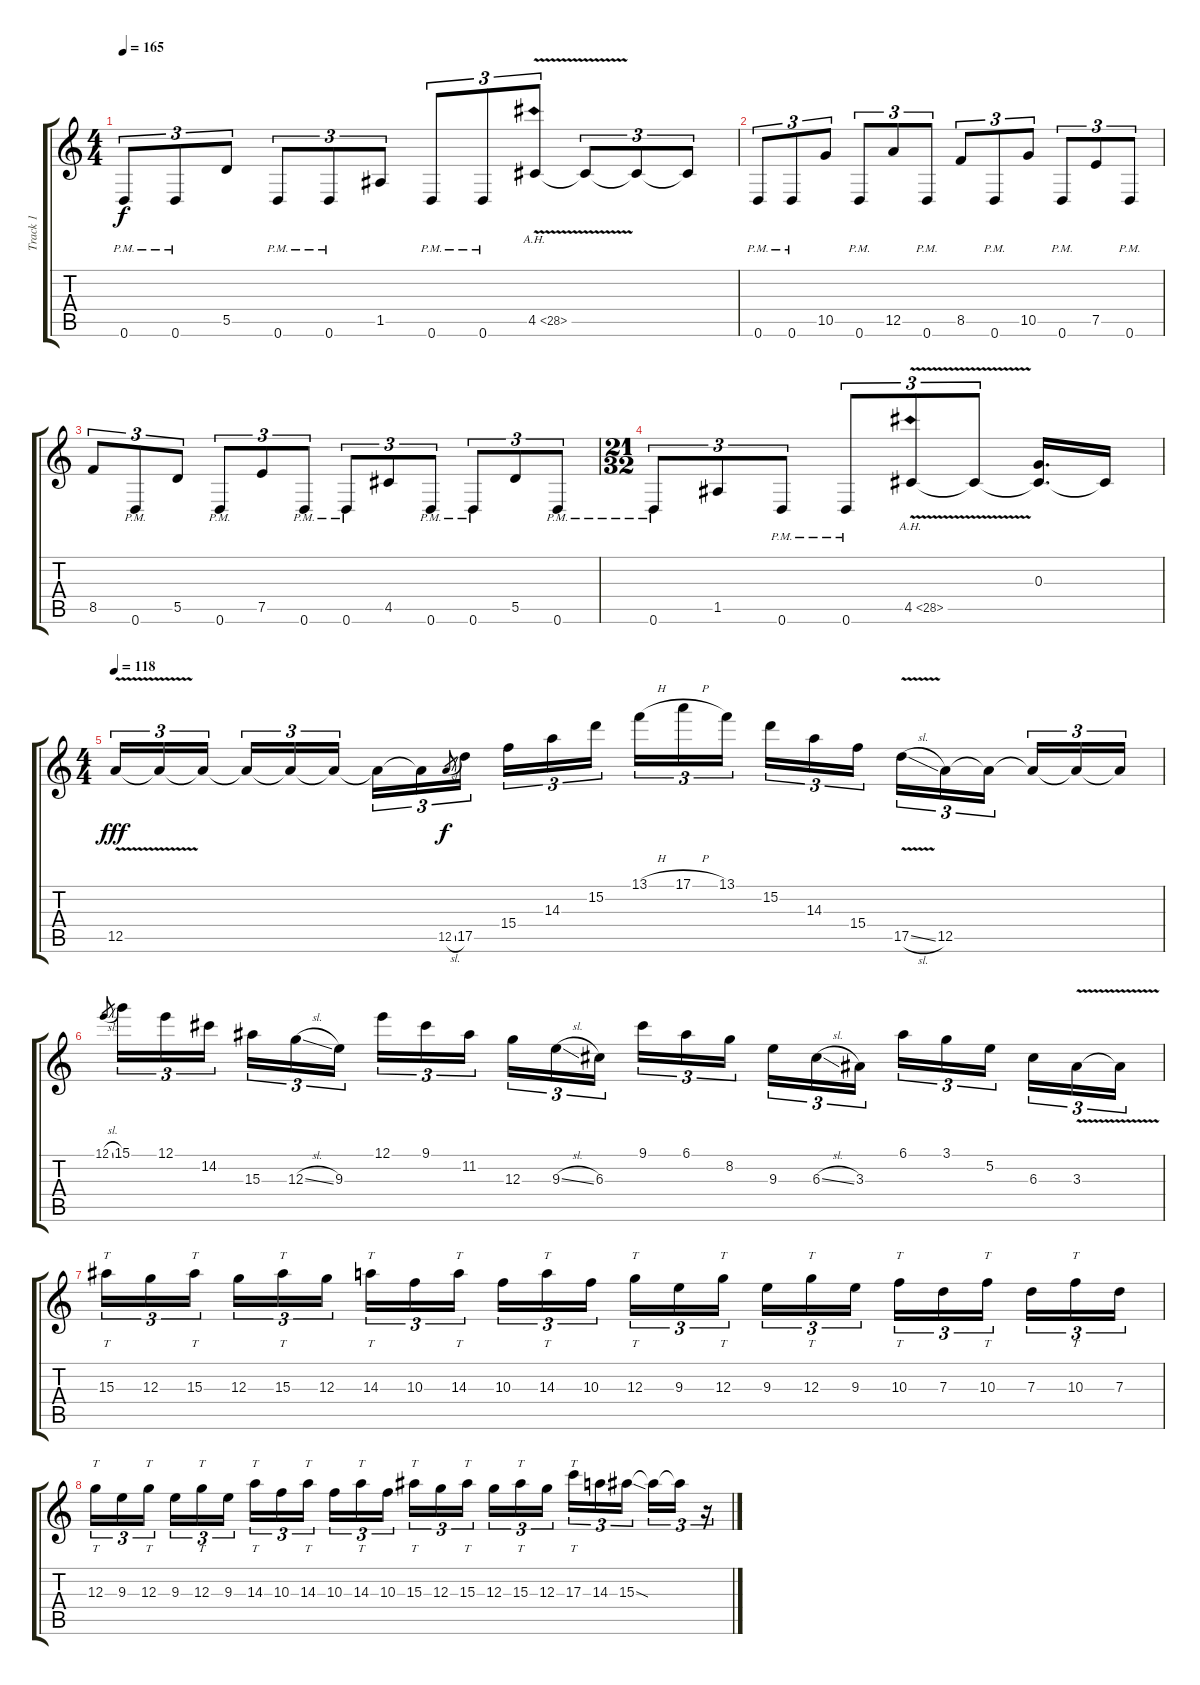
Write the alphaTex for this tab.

\track ("Track 1" "Track 1") {instrument distortionguitar}
\staff {score tabs}
\tuning (E4 B3 G3 D3 A2 D2) {hide}
\ts (4 4)
\tempo 165
\clef g2
\ks c
0.6{pm}.8{tu (3 2) dy f} 0.6{pm}.8{tu (3 2)} 5.5.8{tu (3 2)} 0.6{pm}.8{tu (3 2)} 0.6{pm}.8{tu (3 2)} 1.5.8{tu (3 2)} 0.6{pm}.8{tu (3 2)} 0.6{pm}.8{tu (3 2)} 4.5{ah 24 v}.8{tu (3 2)} 4.5{t}.8{tu (3 2)} 4.5{t}.8{tu (3 2)} 4.5{t}.8{tu (3 2)} |
0.6{pm}.8{tu (3 2)} 0.6{pm}.8{tu (3 2)} 10.5.8{tu (3 2)} 0.6{pm}.8{tu (3 2)} 12.5.8{tu (3 2)} 0.6{pm}.8{tu (3 2)} 8.5.8{tu (3 2)} 0.6{pm}.8{tu (3 2)} 10.5.8{tu (3 2)} 0.6{pm}.8{tu (3 2)} 7.5.8{tu (3 2)} 0.6{pm}.8{tu (3 2)} |
8.5.8{tu (3 2)} 0.6{pm}.8{tu (3 2)} 5.5.8{tu (3 2)} 0.6{pm}.8{tu (3 2)} 7.5.8{tu (3 2)} 0.6{pm}.8{tu (3 2)} 0.6{pm}.8{tu (3 2)} 4.5.8{tu (3 2)} 0.6{pm}.8{tu (3 2)} 0.6{pm}.8{tu (3 2)} 5.5.8{tu (3 2)} 0.6{pm}.8{tu (3 2)} |
\ts (21 32)
0.6{pm}.8{tu (3 2)} 1.5.8{tu (3 2)} 0.6{pm}.8{tu (3 2)} 0.6{pm}.8{tu (3 2)} 4.5{ah 24 v}.8{tu (3 2)} 4.5{t}.8{tu (3 2)} (0.3 4.5{t}).16{d} 4.5{t}.16 |
\ts (4 4)
\tempo 118
12.5{v}.16{tu (3 2) dy fff} 12.5{t}.16{tu (3 2)} 12.5{t}.16{tu (3 2) beam splitsecondary} 12.5{t}.16{tu (3 2)} 12.5{t}.16{tu (3 2)} 12.5{t}.16{tu (3 2)} 12.5{t}.16{tu (3 2)} 12.5{t}.16{tu (3 2)} 12.5{sl}.8{gr dy f} 17.5.16{tu (3 2) beam splitsecondary} 15.4.16{tu (3 2)} 14.3.16{tu (3 2)} 15.2.16{tu (3 2)} 13.1{h}.16{tu (3 2)} 17.1{h}.16{tu (3 2)} 13.1.16{tu (3 2) beam splitsecondary} 15.2.16{tu (3 2)} 14.3.16{tu (3 2)} 15.4.16{tu (3 2)} 17.5{v sl}.16{tu (3 2)} 12.5.16{tu (3 2)} 12.5{t}.16{tu (3 2) beam splitsecondary} 12.5{t}.16{tu (3 2)} 12.5{t}.16{tu (3 2)} 12.5{t}.16{tu (3 2)} |
12.1{sl}.8{gr} 15.1.16{tu (3 2)} 12.1.16{tu (3 2)} 14.2.16{tu (3 2) beam splitsecondary} 15.3.16{tu (3 2)} 12.3{sl}.16{tu (3 2)} 9.3.16{tu (3 2)} 12.1.16{tu (3 2)} 9.1.16{tu (3 2)} 11.2.16{tu (3 2) beam splitsecondary} 12.3.16{tu (3 2)} 9.3{sl}.16{tu (3 2)} 6.3.16{tu (3 2)} 9.1.16{tu (3 2)} 6.1.16{tu (3 2)} 8.2.16{tu (3 2) beam splitsecondary} 9.3.16{tu (3 2)} 6.3{sl}.16{tu (3 2)} 3.3.16{tu (3 2)} 6.1.16{tu (3 2)} 3.1.16{tu (3 2)} 5.2.16{tu (3 2) beam splitsecondary} 6.3.16{tu (3 2)} 3.3{v}.16{tu (3 2)} 3.3{t}.16{tu (3 2)} |
15.3.16{tt tu (3 2)} 12.3.16{tu (3 2)} 15.3.16{tt tu (3 2) beam splitsecondary} 12.3.16{tu (3 2)} 15.3.16{tt tu (3 2)} 12.3.16{tu (3 2)} 14.3.16{tt tu (3 2)} 10.3.16{tu (3 2)} 14.3.16{tt tu (3 2) beam splitsecondary} 10.3.16{tu (3 2)} 14.3.16{tt tu (3 2)} 10.3.16{tu (3 2)} 12.3.16{tt tu (3 2)} 9.3.16{tu (3 2)} 12.3.16{tt tu (3 2) beam splitsecondary} 9.3.16{tu (3 2)} 12.3.16{tt tu (3 2)} 9.3.16{tu (3 2)} 10.3.16{tt tu (3 2)} 7.3.16{tu (3 2)} 10.3.16{tt tu (3 2) beam splitsecondary} 7.3.16{tu (3 2)} 10.3.16{tt tu (3 2)} 7.3.16{tu (3 2)} |
12.3.16{tt tu (3 2)} 9.3.16{tu (3 2)} 12.3.16{tt tu (3 2) beam splitsecondary} 9.3.16{tu (3 2)} 12.3.16{tt tu (3 2)} 9.3.16{tu (3 2)} 14.3.16{tt tu (3 2)} 10.3.16{tu (3 2)} 14.3.16{tt tu (3 2) beam splitsecondary} 10.3.16{tu (3 2)} 14.3.16{tt tu (3 2)} 10.3.16{tu (3 2)} 15.3.16{tt tu (3 2)} 12.3.16{tu (3 2)} 15.3.16{tt tu (3 2) beam splitsecondary} 12.3.16{tu (3 2)} 15.3.16{tt tu (3 2)} 12.3.16{tu (3 2)} 17.3.16{tt tu (3 2)} 14.3.16{tu (3 2)} 15.3{sod}.16{tu (3 2) beam splitsecondary} 15.3{t}.16{tu (3 2)} 15.3{t}.16{tu (3 2)} r.16{tu (3 2)}
